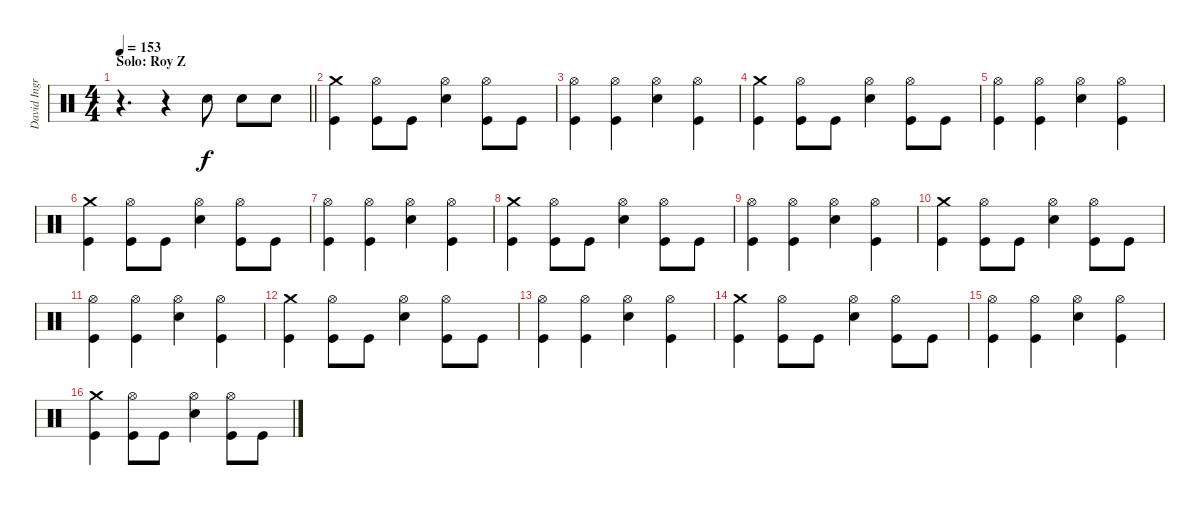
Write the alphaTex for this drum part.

\track ("David Ingraham" "David Ingr") {instrument percussion}
\staff {score}
\articulation defaults
\ts (4 4)
\section ("" "Solo: Roy Z")
\tempo 153
\clef neutral
\barLineRight lightlight
\ks c
r.4{d dy f} r.4 "Snare (hit) 2".8 "Snare (hit) 2".8 "Snare (hit) 2".8 |
("Crash medium (hit)" "Kick (hit)").4 ("Hi-Hat (open)" "Kick (hit)").8 "Kick (hit)".8 ("Hi-Hat (open)" "Snare (hit) 2").4 ("Hi-Hat (open)" "Kick (hit)").8 "Kick (hit)".8 |
("Hi-Hat (open)" "Kick (hit)").4 ("Hi-Hat (open)" "Kick (hit)").4 ("Hi-Hat (open)" "Snare (hit) 2").4 ("Hi-Hat (open)" "Kick (hit)").4 |
("Crash medium (hit)" "Kick (hit)").4 ("Hi-Hat (open)" "Kick (hit)").8 "Kick (hit)".8 ("Hi-Hat (open)" "Snare (hit) 2").4 ("Hi-Hat (open)" "Kick (hit)").8 "Kick (hit)".8 |
("Hi-Hat (open)" "Kick (hit)").4 ("Hi-Hat (open)" "Kick (hit)").4 ("Hi-Hat (open)" "Snare (hit) 2").4 ("Hi-Hat (open)" "Kick (hit)").4 |
("Crash medium (hit)" "Kick (hit)").4 ("Hi-Hat (open)" "Kick (hit)").8 "Kick (hit)".8 ("Hi-Hat (open)" "Snare (hit) 2").4 ("Hi-Hat (open)" "Kick (hit)").8 "Kick (hit)".8 |
("Hi-Hat (open)" "Kick (hit)").4 ("Hi-Hat (open)" "Kick (hit)").4 ("Hi-Hat (open)" "Snare (hit) 2").4 ("Hi-Hat (open)" "Kick (hit)").4 |
("Crash medium (hit)" "Kick (hit)").4 ("Hi-Hat (open)" "Kick (hit)").8 "Kick (hit)".8 ("Hi-Hat (open)" "Snare (hit) 2").4 ("Hi-Hat (open)" "Kick (hit)").8 "Kick (hit)".8 |
("Hi-Hat (open)" "Kick (hit)").4 ("Hi-Hat (open)" "Kick (hit)").4 ("Hi-Hat (open)" "Snare (hit) 2").4 ("Hi-Hat (open)" "Kick (hit)").4 |
("Crash medium (hit)" "Kick (hit)").4 ("Hi-Hat (open)" "Kick (hit)").8 "Kick (hit)".8 ("Hi-Hat (open)" "Snare (hit) 2").4 ("Hi-Hat (open)" "Kick (hit)").8 "Kick (hit)".8 |
("Hi-Hat (open)" "Kick (hit)").4 ("Hi-Hat (open)" "Kick (hit)").4 ("Hi-Hat (open)" "Snare (hit) 2").4 ("Hi-Hat (open)" "Kick (hit)").4 |
("Crash medium (hit)" "Kick (hit)").4 ("Hi-Hat (open)" "Kick (hit)").8 "Kick (hit)".8 ("Hi-Hat (open)" "Snare (hit) 2").4 ("Hi-Hat (open)" "Kick (hit)").8 "Kick (hit)".8 |
("Hi-Hat (open)" "Kick (hit)").4 ("Hi-Hat (open)" "Kick (hit)").4 ("Hi-Hat (open)" "Snare (hit) 2").4 ("Hi-Hat (open)" "Kick (hit)").4 |
("Crash medium (hit)" "Kick (hit)").4 ("Hi-Hat (open)" "Kick (hit)").8 "Kick (hit)".8 ("Hi-Hat (open)" "Snare (hit) 2").4 ("Hi-Hat (open)" "Kick (hit)").8 "Kick (hit)".8 |
("Hi-Hat (open)" "Kick (hit)").4 ("Hi-Hat (open)" "Kick (hit)").4 ("Hi-Hat (open)" "Snare (hit) 2").4 ("Hi-Hat (open)" "Kick (hit)").4 |
("Crash medium (hit)" "Kick (hit)").4 ("Hi-Hat (open)" "Kick (hit)").8 "Kick (hit)".8 ("Hi-Hat (open)" "Snare (hit) 2").4 ("Hi-Hat (open)" "Kick (hit)").8 "Kick (hit)".8
